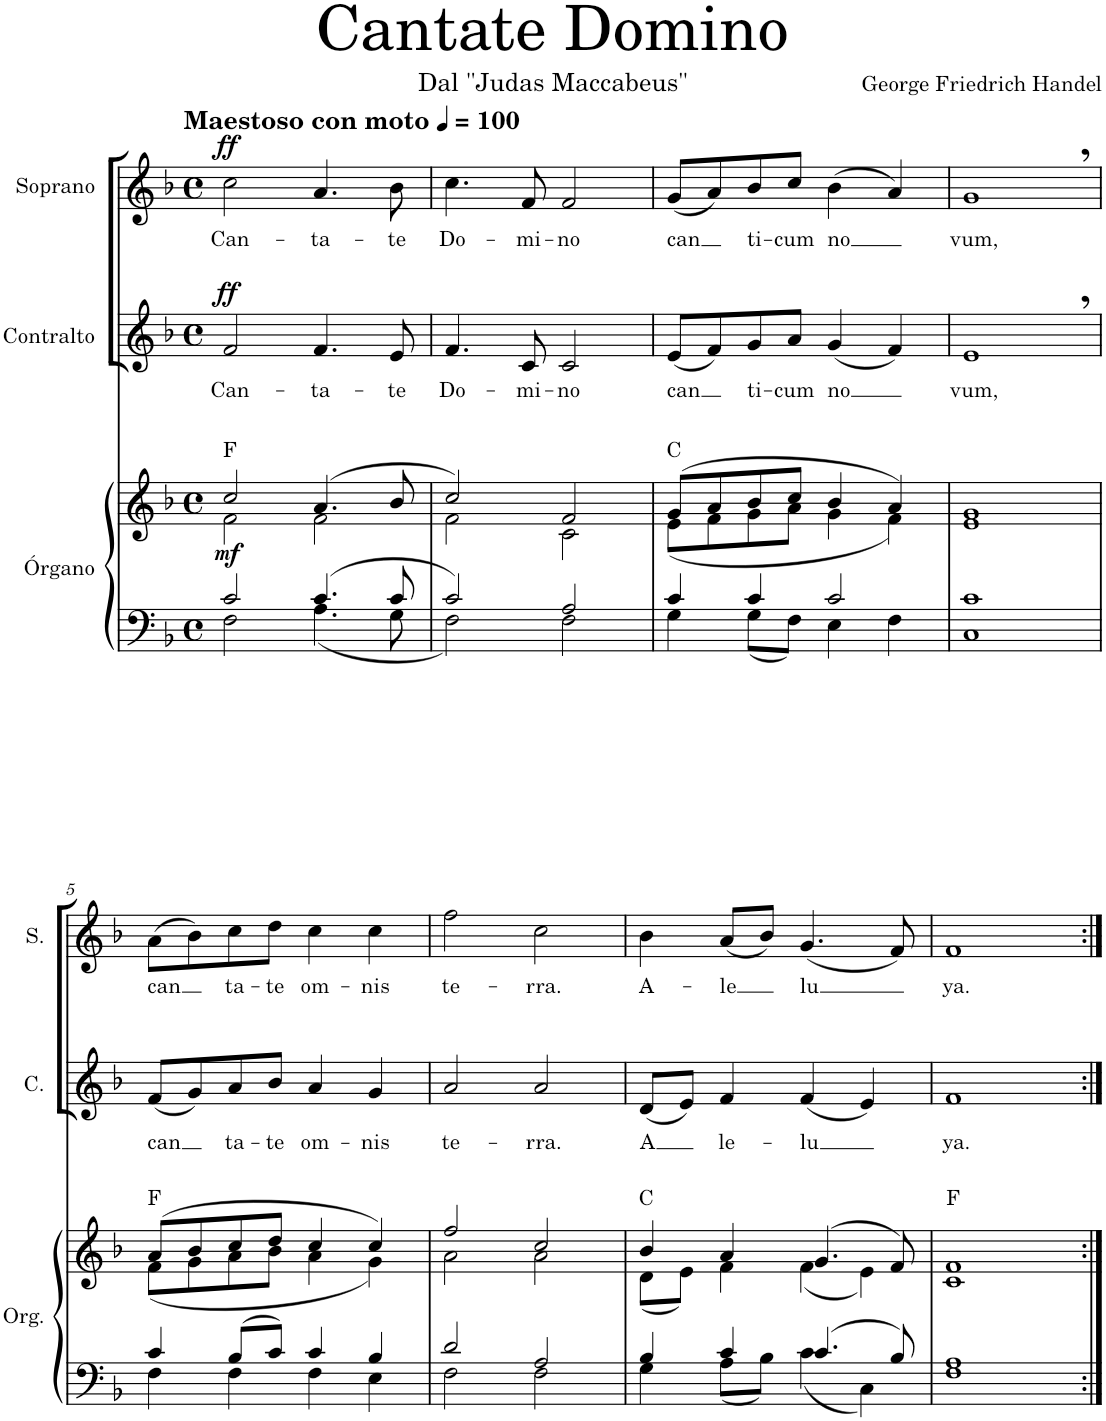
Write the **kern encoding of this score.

**kern	**kern	**dynam	**harte	**kern	**text	**dynam	**kern	**text	**dynam
*part3	*part3	*part3	*part3	*part2	*part2	*part2	*part1	*part1	*part1
*staff4	*staff3	*staff3/4	*	*staff2	*staff2	*staff2	*staff1	*staff1	*staff1
*I"Órgano	*	*	*	*I"Contralto	*	*	*I"Soprano	*	*
*	*	*	*	*I'C.	*	*	*I'S.	*	*
*clefF4	*clefG2	*	*	*clefG2	*	*	*clefG2	*	*
*k[b-]	*k[b-]	*	*	*k[b-]	*	*	*k[b-]	*	*
*M4/4	*M4/4	*	*	*M4/4	*	*	*M4/4	*	*
*met(c)	*met(c)	*	*	*met(c)	*	*	*met(c)	*	*
*MM100	*MM100	*	*	*MM100	*	*	*MM100	*	*
=1	=1	=1	=1	=1	=1	=1	=1	=1	=1
*^	*^	*	*	*	*	*	*	*	*
!	!	!	!	!	!	!	!	!	!LO:TX:a:B:t=Maestoso con moto	!	!
!	!	!	!	!LO:DY:b	!	!	!LO:LY:b	!LO:DY:a	!	!LO:LY:b	!LO:DY:a
2c/	2F\	2cc/	2f\	mf	F:maj	2f/	Can-	ff	2cc\	Can-	ff
!	!	!	!	!	!	!	!LO:LY:b	!	!	!LO:LY:b	!
4.c/	4.A\	(4.a/	2f\	.	.	4.f/	-ta-	.	4.a/	-ta-	.
!	!	!	!	!	!	!	!LO:LY:b	!	!	!LO:LY:b	!
8c/	8G\	8b-/	.	.	.	8e/	-te	.	8b-\	-te	.
=2	=2	=2	=2	=2	=2	=2	=2	=2	=2	=2	=2
!	!	!	!	!	!	!	!LO:LY:b	!	!	!LO:LY:b	!
2c/	2F\	2cc/)	2f\	.	.	4.f/	Do-	.	4.cc\	Do-	.
!	!	!	!	!	!	!	!LO:LY:b	!	!	!LO:LY:b	!
.	.	.	.	.	.	8c/	-mi-	.	8f/	-mi-	.
!	!	!	!	!	!	!	!LO:LY:b	!	!	!LO:LY:b	!
2A/	2F\	2f/	2c\	.	.	2c/	-no	.	2f/	-no	.
=3	=3	=3	=3	=3	=3	=3	=3	=3	=3	=3	=3
!	!	!	!	!	!	!	!LO:LY:b	!	!	!LO:LY:b	!
4c/	4G\	(8g/L	(8e\L	.	C:maj	(8e/L	can	.	(8g/L	can	.
.	.	8a/	8f\	.	.	8f/)	.	.	8a/)	.	.
!	!	!	!	!	!	!	!LO:LY:b	!	!	!LO:LY:b	!
4c/	8G\L	8b-/	8g\	.	.	8g/	ti-	.	8b-/	ti-	.
!	!	!	!	!	!	!	!LO:LY:b	!	!	!LO:LY:b	!
.	8F\J	8cc/J	8a\J	.	.	8a/J	-cum	.	8cc/J	-cum	.
!	!	!	!	!	!	!	!LO:LY:b	!	!	!LO:LY:b	!
2c/	4E\	4b-/	4g\	.	.	(4g/	no	.	(4b-\	no	.
.	4F\	4a/)	4f\)	.	.	4f/)	.	.	4a/)	.	.
=4	=4	=4	=4	=4	=4	=4	=4	=4	=4	=4	=4
!	!	!	!	!	!	!	!LO:LY:b	!	!	!LO:LY:b	!
1c	1C	1g	1e	.	.	1e,	vum,	.	1g,	vum,	.
!!LO:LB:g=z
=5	=5	=5	=5	=5	=5	=5	=5	=5	=5	=5	=5
!	!	!	!	!	!	!	!LO:LY:b	!	!	!LO:LY:b	!
4c/	4F\	(8a/L	(8f\L	.	F:maj	(8f/L	can	.	(8a\L	can	.
.	.	8b-/	8g\	.	.	8g/)	.	.	8b-\)	.	.
!	!	!	!	!	!	!	!LO:LY:b	!	!	!LO:LY:b	!
8B-/L	4F\	8cc/	8a\	.	.	8a/	ta-	.	8cc\	ta-	.
!	!	!	!	!	!	!	!LO:LY:b	!	!	!LO:LY:b	!
8c/J	.	8dd/J	8b-\J	.	.	8b-/J	-te	.	8dd\J	-te	.
!	!	!	!	!	!	!	!LO:LY:b	!	!	!LO:LY:b	!
4c/	4F\	4cc/	4a\	.	.	4a/	om-	.	4cc\	om-	.
!	!	!	!	!	!	!	!LO:LY:b	!	!	!LO:LY:b	!
4B-/	4E\	4cc/)	4g\)	.	.	4g/	-nis	.	4cc\	-nis	.
=6	=6	=6	=6	=6	=6	=6	=6	=6	=6	=6	=6
!	!	!	!	!	!	!	!LO:LY:b	!	!	!LO:LY:b	!
2d/	2F\	2ff/	2a\	.	.	2a/	te-	.	2ff\	te-	.
!	!	!	!	!	!	!	!LO:LY:b	!	!	!LO:LY:b	!
2A/	2F\	2cc/	2a\	.	.	2a/	-rra.	.	2cc\	-rra.	.
=7	=7	=7	=7	=7	=7	=7	=7	=7	=7	=7	=7
!	!	!	!	!	!	!	!LO:LY:b	!	!	!LO:LY:b	!
4B-/	4G\	4b-/	(8d\L	.	C:maj	(8d/L	A	.	4b-\	A-	.
.	.	.	8e\J)	.	.	8e/J)	.	.	.	.	.
!	!	!	!	!	!	!	!LO:LY:b	!	!	!LO:LY:b	!
4c/	8A\L	4a/	4f\	.	.	4f/	le-	.	(8a/L	-le	.
.	8B-\J	.	.	.	.	.	.	.	8b-/J)	.	.
!	!	!	!	!	!	!	!LO:LY:b	!	!	!LO:LY:b	!
4.c/	4c\	(4.g/	(4f\	.	.	(4f/	-lu	.	(4.g/	lu	.
.	4C\	.	4e\)	.	.	4e/)	.	.	.	.	.
8B-/	.	8f/)	.	.	.	.	.	.	8f/)	.	.
=8	=8	=8	=8	=8	=8	=8	=8	=8	=8	=8	=8
!	!	!	!	!	!	!	!LO:LY:b	!	!	!LO:LY:b	!
1A	1F	1f	1c	.	F:maj	1f	ya.	.	1f	ya.	.
*v	*v	*	*	*	*	*	*	*	*	*	*
*	*v	*v	*	*	*	*	*	*	*	*
=:|!	=:|!	=:|!	=:|!	=:|!	=:|!	=:|!	=:|!	=:|!	=:|!
*-	*-	*-	*-	*-	*-	*-	*-	*-	*-
